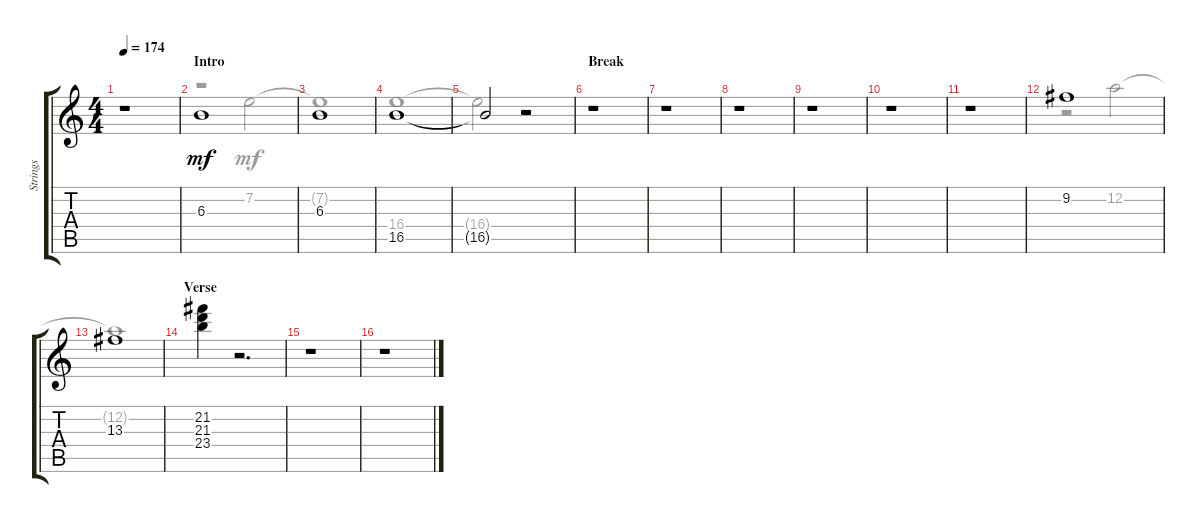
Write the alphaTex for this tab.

\track ("Strings" "Strings") {instrument overdrivenguitar}
\staff {score tabs}
\tuning (D4 A3 F3 C3 G2 C2) {hide}
\voice
\ts (4 4)
\tempo 174
\clef g2
\ks aminor
r.1{dy mf instrument overdrivenguitar} |
\section ("" "Intro")
6.3.1 |
6.3.1 |
16.5.1 |
16.5{t}.2 r.2 |
\section ("" "Break")
r.1 |
r.1 |
r.1 |
r.1 |
r.1 |
r.1 |
9.2.1 |
13.3.1 |
\section ("" "Verse")
(21.2 21.3 23.4).4 r.2{d} |
r.1 |
r.1
\voice
\clef g2
\ottava regular
\simile none
\ks aminor
|
r.2 7.2.2 |
7.2{t}.1 |
16.4.1 |
16.4{t}.2 |
|
|
|
|
|
|
r.2 12.2.2 |
12.2{t}.1 |
|
|
